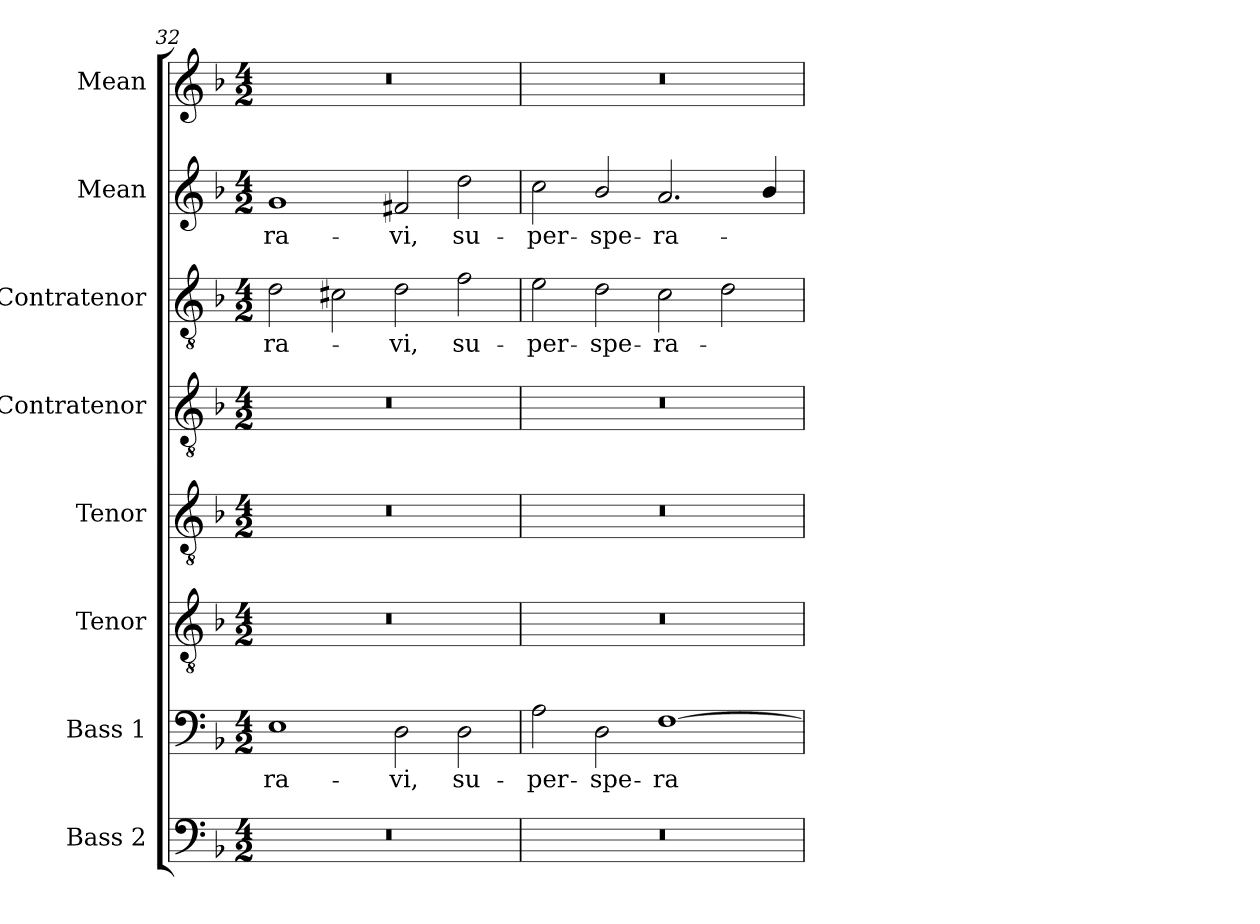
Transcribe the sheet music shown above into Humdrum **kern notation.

**kern	**kern	**text	**kern	**kern	**kern	**kern	**text	**kern	**text	**kern
*part8	*part7	*part7	*part6	*part5	*part4	*part3	*part3	*part2	*part2	*part1
*staff8	*staff7	*staff7	*staff6	*staff5	*staff4	*staff3	*staff3	*staff2	*staff2	*staff1
*I"Bass 2	*I"Bass 1	*	*I"Tenor	*I"Tenor	*I"Contratenor	*I"Contratenor	*	*I"Mean	*	*I"Mean
*I'B2.	*I'B1.	*	*I'T.	*I'T.	*I'Ct.	*I'Ct.	*	*I'M.	*	*I'M.
!!LO:LB:g=z
*clefF4	*clefF4	*	*clefGv2	*clefGv2	*clefGv2	*clefGv2	*	*clefG2	*	*clefG2
*	*	*	*ITrd7c12	*ITrd7c12	*ITrd7c12	*ITrd7c12	*	*	*	*
*k[b-]	*k[b-]	*	*k[b-]	*k[b-]	*k[b-]	*k[b-]	*	*k[b-]	*	*k[b-]
*F:	*F:	*	*F:	*F:	*F:	*F:	*	*F:	*	*F:
*M4/2	*M4/2	*	*M4/2	*M4/2	*M4/2	*M4/2	*	*M4/2	*	*M4/2
=32	=32	=32	=32	=32	=32	=32	=32	=32	=32	=32
!LO:N:vis=1	!	!	!	!	!	!	!	!	!	!
!	!	!LO:LY:b:color=#000000	!LO:N:vis=1	!LO:N:vis=1	!LO:N:vis=1	!	!	!	!	!
!	!	!	!	!	!	!	!LO:LY:b:color=#000000	!	!	!
!	!	!	!	!	!	!	!	!	!LO:LY:b:color=#000000	!LO:N:vis=1
0r	1Ei	-ra-	0r	0r	0r	2Di\	-ra-	1gi	-ra-	0r
.	.	.	.	.	.	2C#Xi\	.	.	.	.
!	!	!LO:LY:b:color=#000000	!	!	!	!	!	!	!	!
!	!	!	!	!	!	!	!LO:LY:b:color=#000000	!	!	!
!	!	!	!	!	!	!	!	!	!LO:LY:b:color=#000000	!
.	2Di\	-vi,	.	.	.	2Di\	-vi,	2f#Xi/	-vi,	.
!	!	!LO:LY:b:color=#000000	!	!	!	!	!	!	!	!
!	!	!	!	!	!	!	!LO:LY:b:color=#000000	!	!	!
!	!	!	!	!	!	!	!	!	!LO:LY:b:color=#000000	!
.	2Di\	su-	.	.	.	2Fi\	su-	2ddi\	su-	.
=33	=33	=33	=33	=33	=33	=33	=33	=33	=33	=33
!LO:N:vis=1	!	!	!	!	!	!	!	!	!	!
!	!	!LO:LY:b:color=#000000	!LO:N:vis=1	!LO:N:vis=1	!LO:N:vis=1	!	!	!	!	!
!	!	!	!	!	!	!	!LO:LY:b:color=#000000	!	!	!
!	!	!	!	!	!	!	!	!	!LO:LY:b:color=#000000	!LO:N:vis=1
0r	2Ai\	-per-	0r	0r	0r	2Ei\	-per-	2cci\	-per-	0r
!	!	!LO:LY:b:color=#000000	!	!	!	!	!	!	!	!
!	!	!	!	!	!	!	!LO:LY:b:color=#000000	!	!	!
!	!	!	!	!	!	!	!	!	!LO:LY:b:color=#000000	!
.	2Di\	-spe-	.	.	.	2Di\	-spe-	2b-i/	-spe-	.
!	!	!LO:LY:b:color=#000000	!	!	!	!	!	!	!	!
!	!	!	!	!	!	!	!LO:LY:b:color=#000000	!	!	!
!	!	!	!	!	!	!	!	!	!LO:LY:b:color=#000000	!
.	[1Fi	-ra-	.	.	.	2Ci\	-ra-	2.ai/	-ra-	.
.	.	.	.	.	.	2Di\	.	.	.	.
.	.	.	.	.	.	.	.	4b-i/	.	.
=	=	=	=	=	=	=	=	=	=	=
*-	*-	*-	*-	*-	*-	*-	*-	*-	*-	*-
